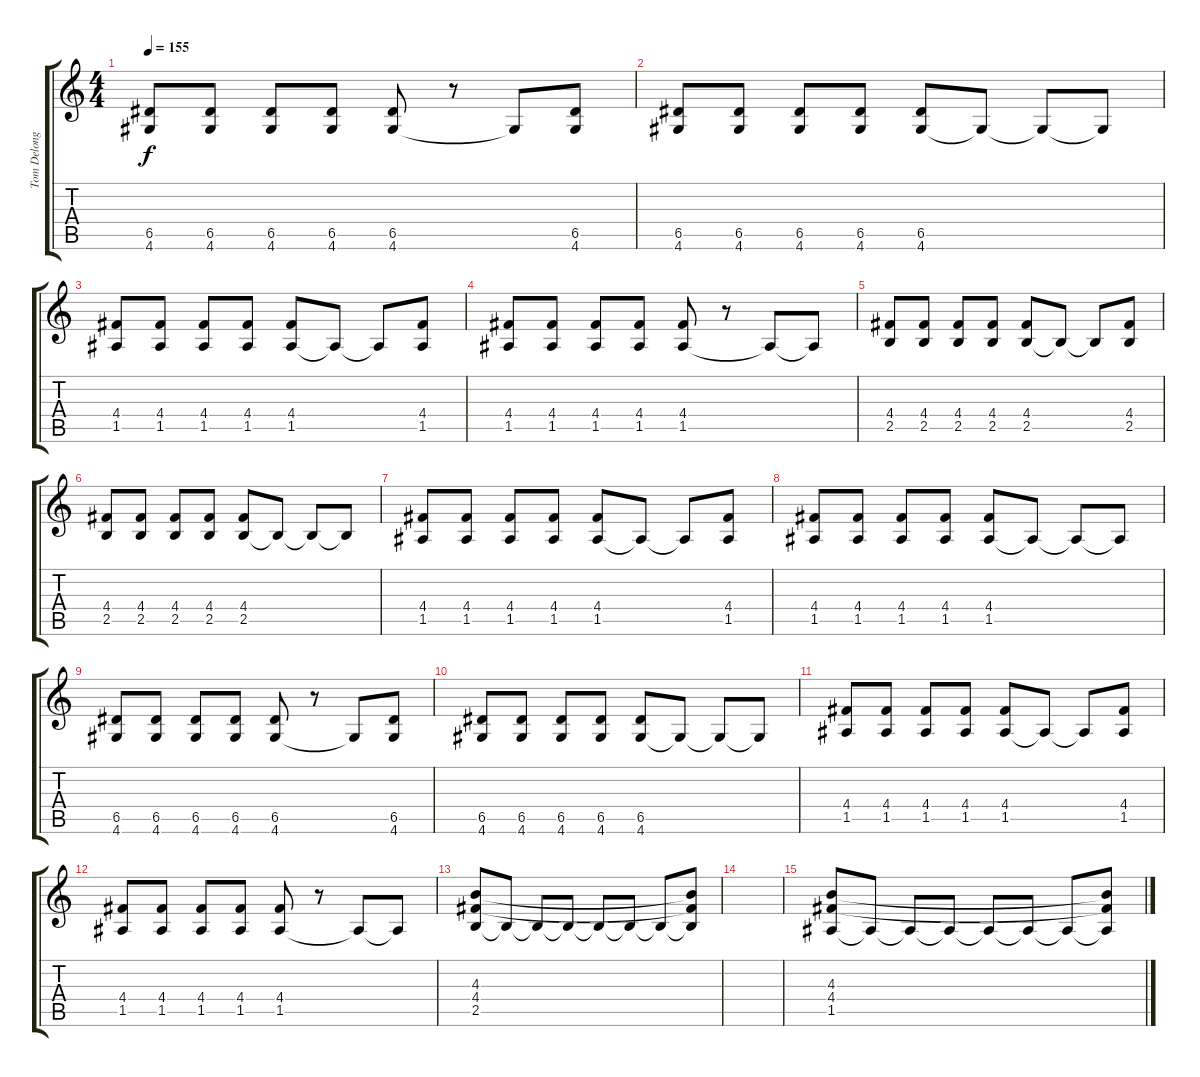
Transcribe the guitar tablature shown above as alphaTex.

\track ("Tom Delonge - Acoustic Guitar" "Tom Delong") {instrument acousticguitarsteel}
\staff {score tabs}
\tuning (E4 B3 G3 D3 A2 E2) {hide}
\ts (4 4)
\tempo 155
\clef g2
\ks c
(6.5 4.6).8{dy f} (6.5 4.6).8 (6.5 4.6).8 (6.5 4.6).8 (6.5 4.6).8 r.8 4.6{t}.8 (6.5 4.6).8 |
(6.5 4.6).8 (6.5 4.6).8 (6.5 4.6).8 (6.5 4.6).8 (6.5 4.6).8 4.6{t}.8 4.6{t}.8 4.6{t}.8 |
(4.4 1.5).8 (4.4 1.5).8 (4.4 1.5).8 (4.4 1.5).8 (4.4 1.5).8 1.5{t}.8 1.5{t}.8 (4.4 1.5).8 |
(4.4 1.5).8 (4.4 1.5).8 (4.4 1.5).8 (4.4 1.5).8 (4.4 1.5).8 r.8 1.5{t}.8 1.5{t}.8 |
(4.4 2.5).8 (4.4 2.5).8 (4.4 2.5).8 (4.4 2.5).8 (4.4 2.5).8 2.5{t}.8 2.5{t}.8 (4.4 2.5).8 |
(4.4 2.5).8 (4.4 2.5).8 (4.4 2.5).8 (4.4 2.5).8 (4.4 2.5).8 2.5{t}.8 2.5{t}.8 2.5{t}.8 |
(4.4 1.5).8 (4.4 1.5).8 (4.4 1.5).8 (4.4 1.5).8 (4.4 1.5).8 1.5{t}.8 1.5{t}.8 (4.4 1.5).8 |
(4.4 1.5).8 (4.4 1.5).8 (4.4 1.5).8 (4.4 1.5).8 (4.4 1.5).8 1.5{t}.8 1.5{t}.8 1.5{t}.8 |
(6.5 4.6).8 (6.5 4.6).8 (6.5 4.6).8 (6.5 4.6).8 (6.5 4.6).8 r.8 4.6{t}.8 (6.5 4.6).8 |
(6.5 4.6).8 (6.5 4.6).8 (6.5 4.6).8 (6.5 4.6).8 (6.5 4.6).8 4.6{t}.8 4.6{t}.8 4.6{t}.8 |
(4.4 1.5).8 (4.4 1.5).8 (4.4 1.5).8 (4.4 1.5).8 (4.4 1.5).8 1.5{t}.8 1.5{t}.8 (4.4 1.5).8 |
(4.4 1.5).8 (4.4 1.5).8 (4.4 1.5).8 (4.4 1.5).8 (4.4 1.5).8 r.8 1.5{t}.8 1.5{t}.8 |
(4.3 4.4 2.5).8 2.5{t}.8 2.5{t}.8 2.5{t}.8 2.5{t}.8 2.5{t}.8 2.5{t}.8 (4.3{t} 4.4{t} 2.5{t}).8 |
|
(4.3 4.4 1.5).8 1.5{t}.8 1.5{t}.8 1.5{t}.8 1.5{t}.8 1.5{t}.8 1.5{t}.8 (4.3{t} 4.4{t} 1.5{t}).8
